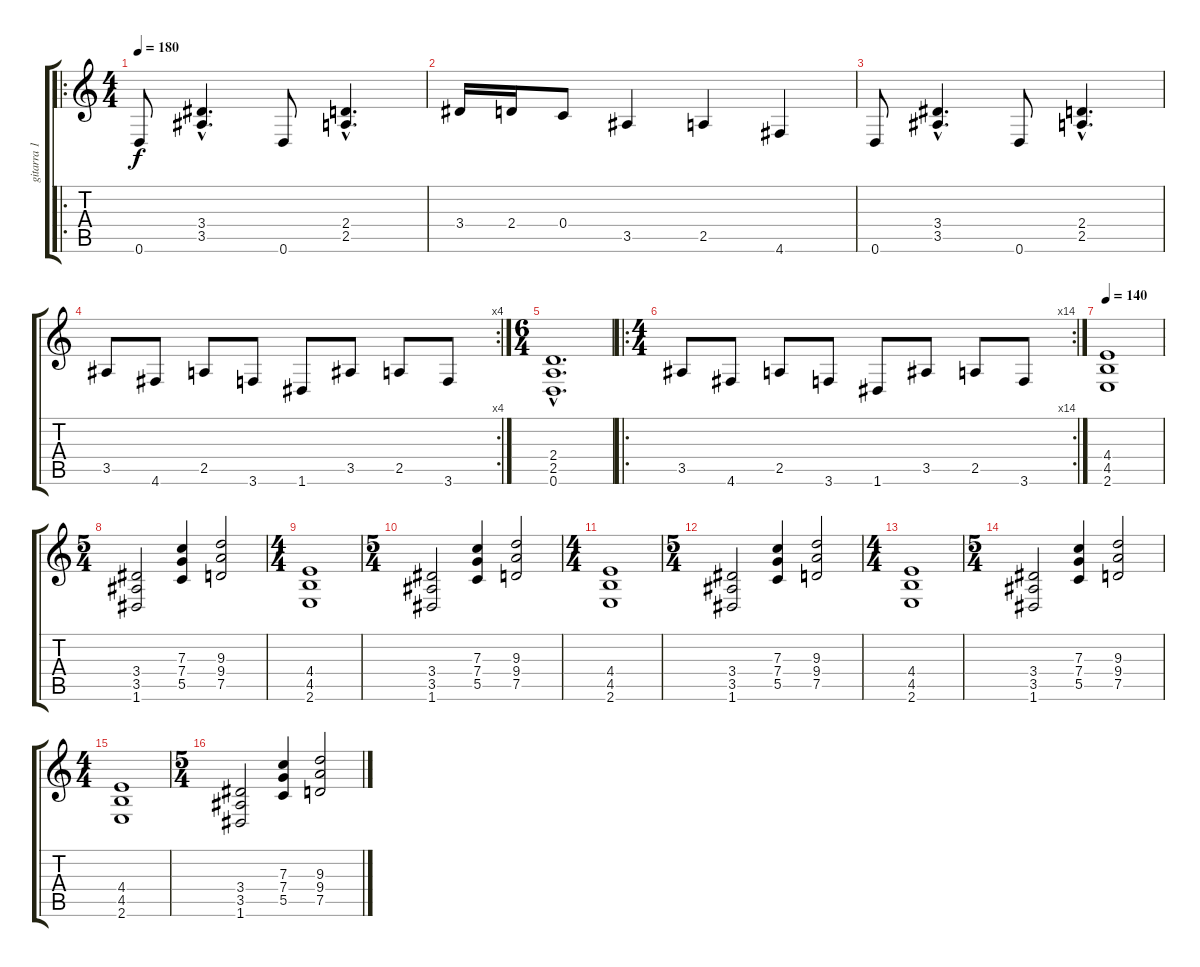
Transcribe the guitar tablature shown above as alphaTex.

\track ("gitarra 1" "gitarra 1") {instrument distortionguitar}
\staff {score tabs}
\tuning (D4 A3 F3 C3 G2 D2) {hide}
\ro
\ts (4 4)
\tempo 180
\clef g2
\ks c
0.6.8{dy f} (3.4{hac} 3.5{hac}).4{d} 0.6.8 (2.4{hac} 2.5{hac}).4{d} |
3.4.16 2.4.16 0.4.8 3.5.4 2.5.4 4.6.4 |
0.6.8 (3.4{hac} 3.5{hac}).4{d} 0.6.8 (2.4{hac} 2.5{hac}).4{d} |
\rc 4
3.5.8 4.6.8 2.5.8 3.6.8 1.6.8 3.5.8 2.5.8 3.6.8 |
\ts (6 4)
(2.4{hac} 2.5{hac} 0.6{hac}).1{d} |
\ro
\rc 14
\ts (4 4)
3.5.8 4.6.8 2.5.8 3.6.8 1.6.8 3.5.8 2.5.8 3.6.8 |
\tempo 140
(4.4 4.5 2.6).1 |
\ts (5 4)
(3.4 3.5 1.6).2 (7.3 7.4 5.5).4 (9.3 9.4 7.5).2 |
\ts (4 4)
(4.4 4.5 2.6).1 |
\ts (5 4)
(3.4 3.5 1.6).2 (7.3 7.4 5.5).4 (9.3 9.4 7.5).2 |
\ts (4 4)
(4.4 4.5 2.6).1 |
\ts (5 4)
(3.4 3.5 1.6).2 (7.3 7.4 5.5).4 (9.3 9.4 7.5).2 |
\ts (4 4)
(4.4 4.5 2.6).1 |
\ts (5 4)
(3.4 3.5 1.6).2 (7.3 7.4 5.5).4 (9.3 9.4 7.5).2 |
\ts (4 4)
(4.4 4.5 2.6).1 |
\ts (5 4)
(3.4 3.5 1.6).2 (7.3 7.4 5.5).4 (9.3 9.4 7.5).2
